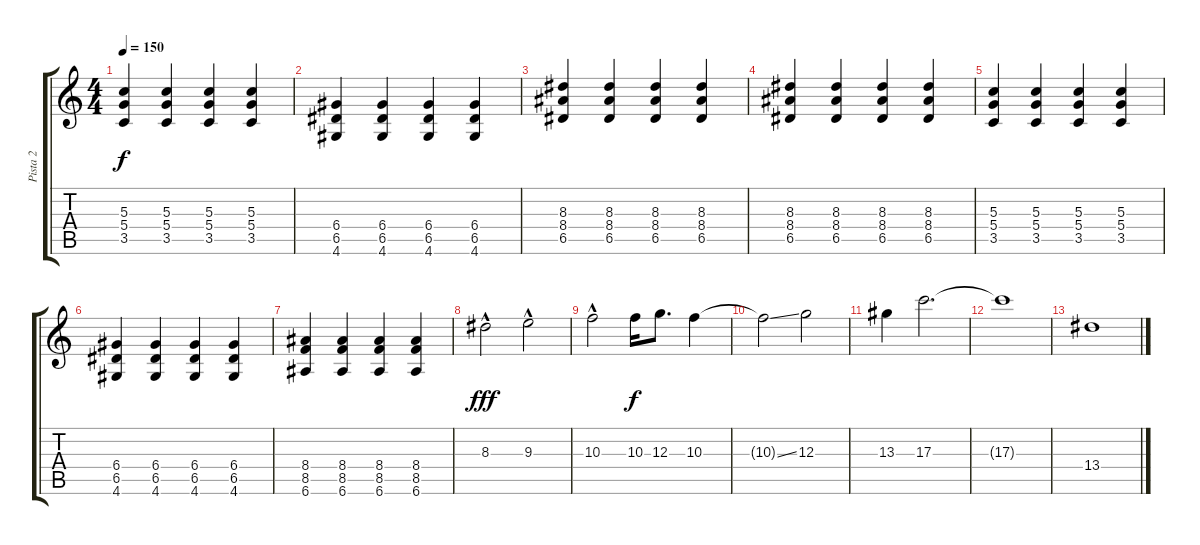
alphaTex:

\track ("Pista 2" "Pista 2") {instrument distortionguitar}
\staff {score tabs}
\tuning (E4 B3 G3 D3 A2 E2) {hide}
\ts (4 4)
\tempo 150
\clef g2
\ks c
(5.3 5.4 3.5).4{dy f} (5.3 5.4 3.5).4 (5.3 5.4 3.5).4 (5.3 5.4 3.5).4 |
(6.4 6.5 4.6).4 (6.4 6.5 4.6).4 (6.4 6.5 4.6).4 (6.4 6.5 4.6).4 |
(8.3 8.4 6.5).4 (8.3 8.4 6.5).4 (8.3 8.4 6.5).4 (8.3 8.4 6.5).4 |
(8.3 8.4 6.5).4 (8.3 8.4 6.5).4 (8.3 8.4 6.5).4 (8.3 8.4 6.5).4 |
(5.3 5.4 3.5).4 (5.3 5.4 3.5).4 (5.3 5.4 3.5).4 (5.3 5.4 3.5).4 |
(6.4 6.5 4.6).4 (6.4 6.5 4.6).4 (6.4 6.5 4.6).4 (6.4 6.5 4.6).4 |
(8.4 8.5 6.6).4 (8.4 8.5 6.6).4 (8.4 8.5 6.6).4 (8.4 8.5 6.6).4 |
8.3{hac}.2{dy fff} 9.3{hac}.2 |
10.3{hac}.2 10.3.16{dy f} 12.3.8{d} 10.3.4 |
10.3{ss t}.2 12.3.2 |
13.3.4 17.3.2{d} |
17.3{t}.1 |
13.4.1
